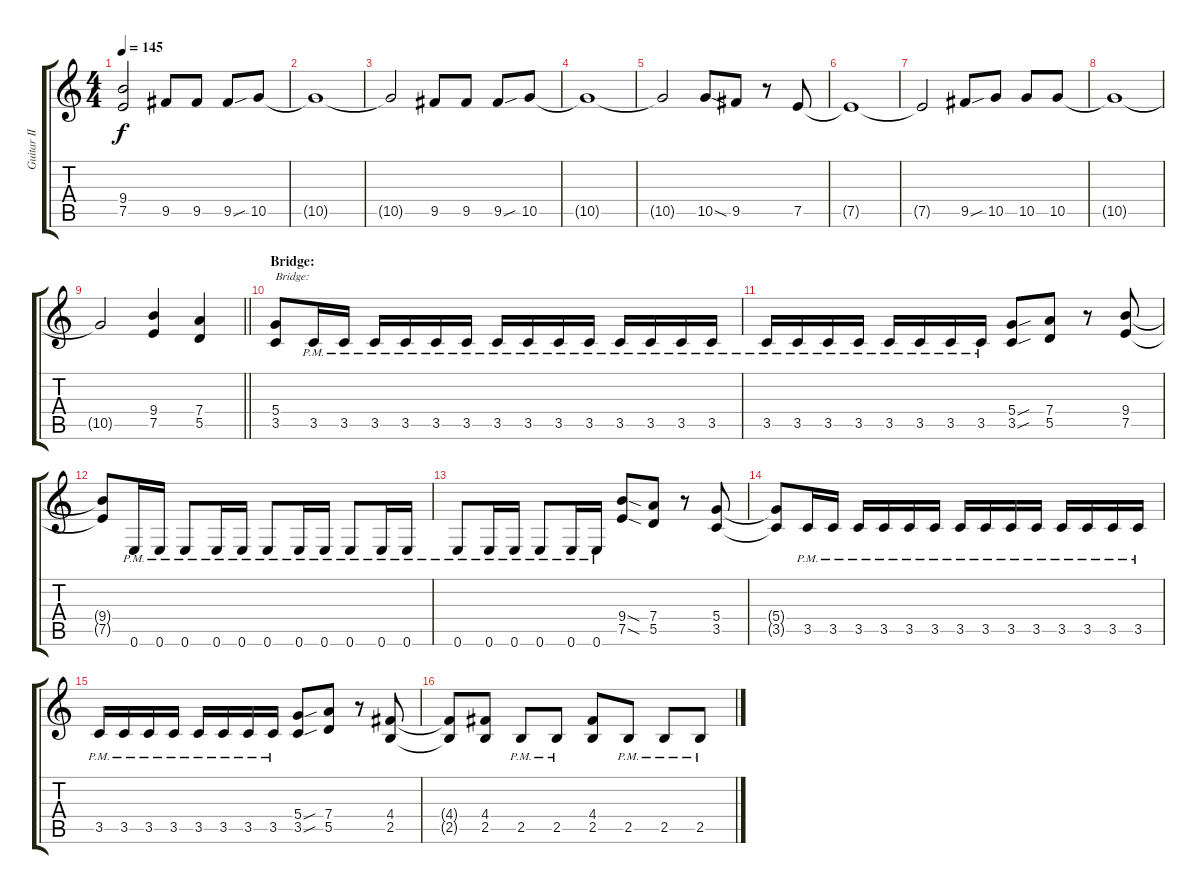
\track ("Guitar II" "Guitar II") {instrument distortionguitar}
\staff {score tabs}
\tuning (E4 B3 G3 D3 A2 E2) {hide}
\ts (4 4)
\tempo 145
\clef g2
\ks c
(9.4{t} 7.5{t}).2{dy f} 9.5.8 9.5.8 9.5{sou}.8 10.5.8 |
10.5{t}.1 |
10.5{t}.2 9.5.8 9.5.8 9.5{sou}.8 10.5.8 |
10.5{t}.1 |
10.5{t}.2 10.5{sod}.8 9.5.8 r.8 7.5.8 |
7.5{t}.1 |
7.5{t}.2 9.5{sou}.8 10.5.8 10.5.8 10.5.8 |
10.5{t}.1 |
\barLineRight lightlight
10.5{t}.2 (9.4 7.5).4 (7.4 5.5).4 |
\section ("" "Bridge:")
(5.4 3.5).8{txt "Bridge:"} 3.5{pm}.16 3.5{pm}.16 3.5{pm}.16 3.5{pm}.16 3.5{pm}.16 3.5{pm}.16 3.5{pm}.16 3.5{pm}.16 3.5{pm}.16 3.5{pm}.16 3.5{pm}.16 3.5{pm}.16 3.5{pm}.16 3.5{pm}.16 |
3.5{pm}.16 3.5{pm}.16 3.5{pm}.16 3.5{pm}.16 3.5{pm}.16 3.5{pm}.16 3.5{pm}.16 3.5{pm}.16 (5.4{sou} 3.5{sou}).8 (7.4 5.5).8 r.8 (9.4 7.5).8 |
(9.4{t} 7.5{t}).8 0.6{pm}.16 0.6{pm}.16 0.6{pm}.8 0.6{pm}.16 0.6{pm}.16 0.6{pm}.8 0.6{pm}.16 0.6{pm}.16 0.6{pm}.8 0.6{pm}.16 0.6{pm}.16 |
0.6{pm}.8 0.6{pm}.16 0.6{pm}.16 0.6{pm}.8 0.6{pm}.16 0.6{pm}.16 (9.4{sod} 7.5{sod}).8 (7.4 5.5).8 r.8 (5.4 3.5).8 |
(5.4{t} 3.5{t}).8 3.5{pm}.16 3.5{pm}.16 3.5{pm}.16 3.5{pm}.16 3.5{pm}.16 3.5{pm}.16 3.5{pm}.16 3.5{pm}.16 3.5{pm}.16 3.5{pm}.16 3.5{pm}.16 3.5{pm}.16 3.5{pm}.16 3.5{pm}.16 |
3.5{pm}.16 3.5{pm}.16 3.5{pm}.16 3.5{pm}.16 3.5{pm}.16 3.5{pm}.16 3.5{pm}.16 3.5{pm}.16 (5.4{sou} 3.5{sou}).8 (7.4 5.5).8 r.8 (4.4 2.5).8 |
(4.4{t} 2.5{t}).8 (4.4 2.5).8 2.5{pm}.8 2.5{pm}.8 (4.4 2.5).8 2.5{pm}.8 2.5{pm}.8 2.5{pm}.8
